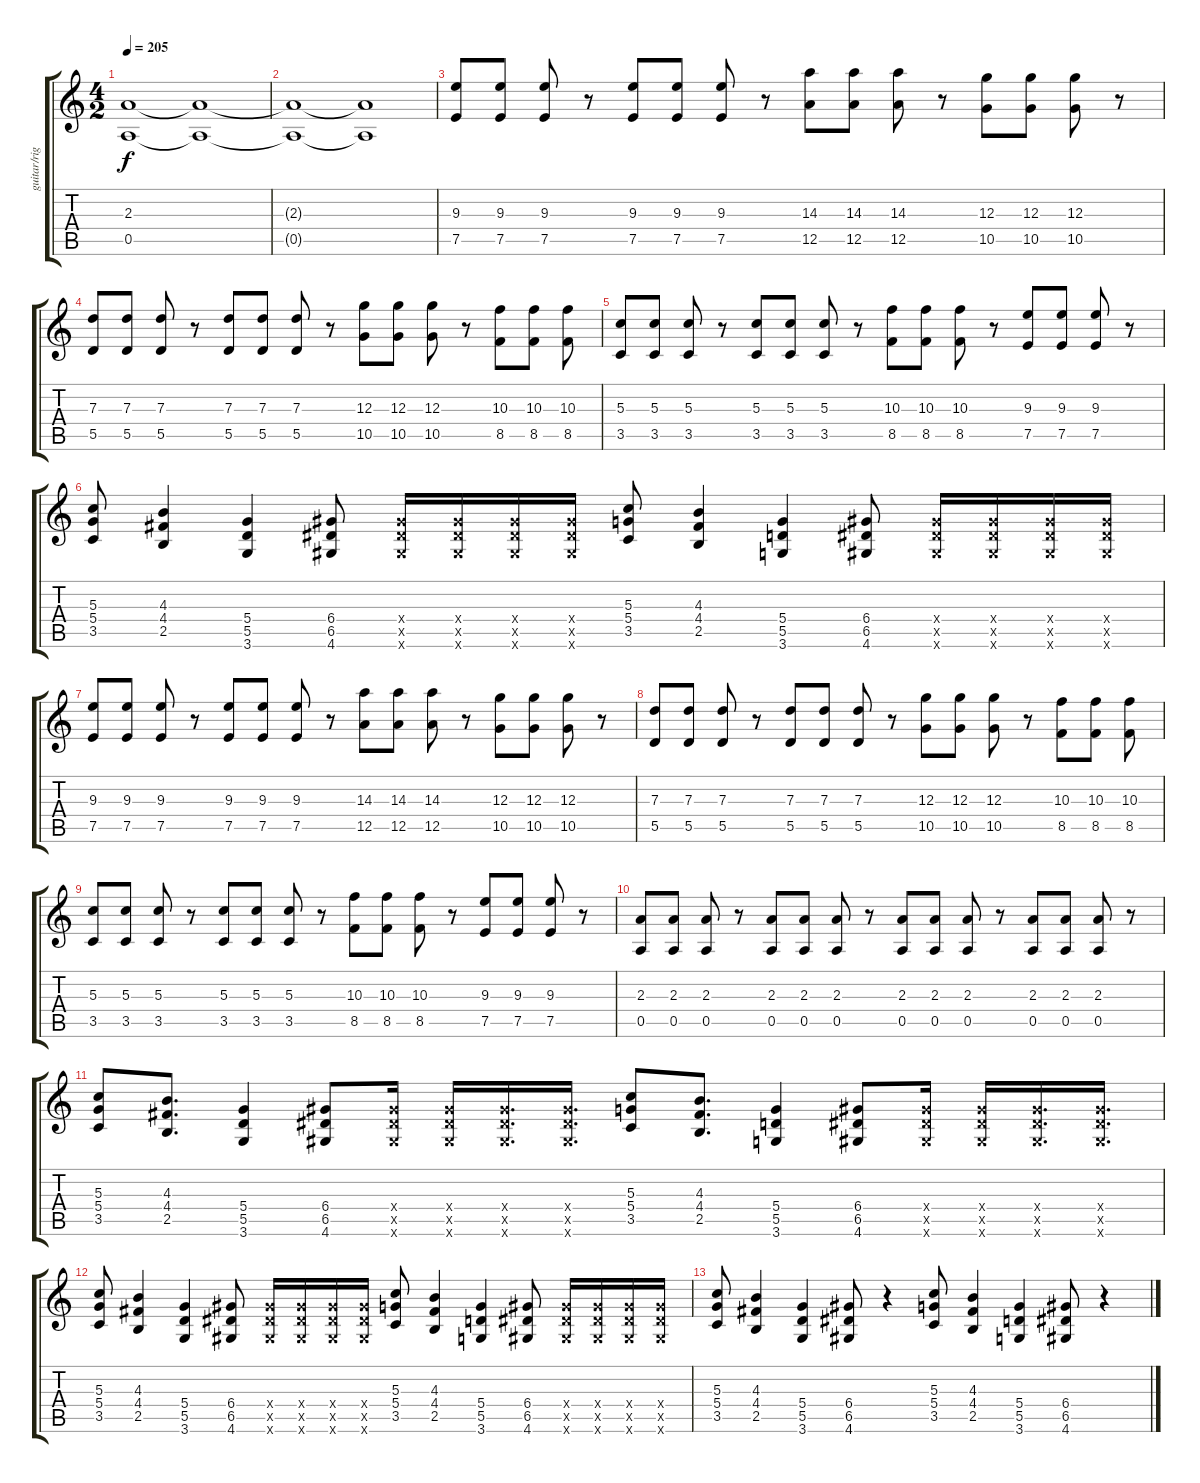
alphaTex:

\track ("guitar/right" "guitar/rig") {instrument distortionguitar}
\staff {score tabs}
\tuning (E4 B3 G3 D3 A2 E2) {hide}
\ts (4 2)
\tempo 205
\clef g2
\ks c
(2.3{t} 0.5{t}).1{dy f} (2.3{t} 0.5{t}).1 |
(2.3{t} 0.5{t}).1 (2.3{t} 0.5{t}).1 |
(9.3 7.5).8{volume 5} (9.3 7.5).8 (9.3 7.5).8 r.8 (9.3 7.5).8 (9.3 7.5).8 (9.3 7.5).8 r.8 (14.3 12.5).8 (14.3 12.5).8 (14.3 12.5).8 r.8 (12.3 10.5).8 (12.3 10.5).8 (12.3 10.5).8 r.8 |
(7.3 5.5).8 (7.3 5.5).8 (7.3 5.5).8 r.8 (7.3 5.5).8 (7.3 5.5).8 (7.3 5.5).8 r.8 (12.3 10.5).8 (12.3 10.5).8 (12.3 10.5).8 r.8 (10.3 8.5).8 (10.3 8.5).8 (10.3 8.5).8 |
(5.3 3.5).8{volume 5} (5.3 3.5).8 (5.3 3.5).8 r.8 (5.3 3.5).8 (5.3 3.5).8 (5.3 3.5).8 r.8 (10.3 8.5).8 (10.3 8.5).8 (10.3 8.5).8 r.8 (9.3 7.5).8 (9.3 7.5).8 (9.3 7.5).8 r.8 |
(5.3 5.4 3.5).8 (4.3 4.4 2.5).4 (5.4 5.5 3.6).4 (6.4 6.5 4.6).8 (6.4{x} 6.5{x} 4.6{x}).16 (6.4{x} 6.5{x} 4.6{x}).16 (6.4{x} 6.5{x} 4.6{x}).16 (6.4{x} 6.5{x} 4.6{x}).16 (5.3 5.4 3.5).8 (4.3 4.4 2.5).4 (5.4 5.5 3.6).4 (6.4 6.5 4.6).8 (6.4{x} 6.5{x} 4.6{x}).16 (6.4{x} 6.5{x} 4.6{x}).16 (6.4{x} 6.5{x} 4.6{x}).16 (6.4{x} 6.5{x} 4.6{x}).16 |
(9.3 7.5).8{volume 5} (9.3 7.5).8 (9.3 7.5).8 r.8 (9.3 7.5).8 (9.3 7.5).8 (9.3 7.5).8 r.8 (14.3 12.5).8 (14.3 12.5).8 (14.3 12.5).8 r.8 (12.3 10.5).8 (12.3 10.5).8 (12.3 10.5).8 r.8 |
(7.3 5.5).8 (7.3 5.5).8 (7.3 5.5).8 r.8 (7.3 5.5).8 (7.3 5.5).8 (7.3 5.5).8 r.8 (12.3 10.5).8 (12.3 10.5).8 (12.3 10.5).8 r.8 (10.3 8.5).8 (10.3 8.5).8 (10.3 8.5).8 |
(5.3 3.5).8 (5.3 3.5).8 (5.3 3.5).8 r.8 (5.3 3.5).8 (5.3 3.5).8 (5.3 3.5).8 r.8 (10.3 8.5).8 (10.3 8.5).8 (10.3 8.5).8 r.8 (9.3 7.5).8 (9.3 7.5).8 (9.3 7.5).8 r.8 |
(2.3 0.5).8 (2.3 0.5).8 (2.3 0.5).8 r.8 (2.3 0.5).8 (2.3 0.5).8 (2.3 0.5).8 r.8 (2.3 0.5).8 (2.3 0.5).8 (2.3 0.5).8 r.8 (2.3 0.5).8 (2.3 0.5).8 (2.3 0.5).8 r.8 |
(5.3 5.4 3.5).8{volume 16 balance 16} (4.3 4.4 2.5).8{d} (5.4 5.5 3.6).4 (6.4 6.5 4.6).8 (6.4{x} 6.5{x} 4.6{x}).16 (6.4{x} 6.5{x} 4.6{x}).16 (6.4{x} 6.5{x} 4.6{x}).16{d} (6.4{x} 6.5{x} 4.6{x}).16{d} (5.3 5.4 3.5).8 (4.3 4.4 2.5).8{d} (5.4 5.5 3.6).4 (6.4 6.5 4.6).8 (6.4{x} 6.5{x} 4.6{x}).16 (6.4{x} 6.5{x} 4.6{x}).16 (6.4{x} 6.5{x} 4.6{x}).16{d} (6.4{x} 6.5{x} 4.6{x}).16{d} |
(5.3 5.4 3.5).8 (4.3 4.4 2.5).4 (5.4 5.5 3.6).4 (6.4 6.5 4.6).8 (6.4{x} 6.5{x} 4.6{x}).16 (6.4{x} 6.5{x} 4.6{x}).16 (6.4{x} 6.5{x} 4.6{x}).16 (6.4{x} 6.5{x} 4.6{x}).16 (5.3 5.4 3.5).8 (4.3 4.4 2.5).4 (5.4 5.5 3.6).4 (6.4 6.5 4.6).8 (6.4{x} 6.5{x} 4.6{x}).16 (6.4{x} 6.5{x} 4.6{x}).16 (6.4{x} 6.5{x} 4.6{x}).16 (6.4{x} 6.5{x} 4.6{x}).16 |
(5.3 5.4 3.5).8 (4.3 4.4 2.5).4 (5.4 5.5 3.6).4 (6.4 6.5 4.6).8 r.4 (5.3 5.4 3.5).8 (4.3 4.4 2.5).4 (5.4 5.5 3.6).4 (6.4 6.5 4.6).8 r.4
